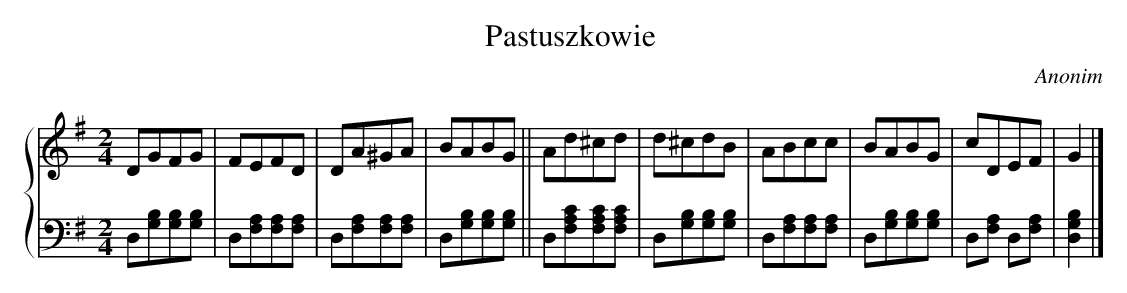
X:1
T: Pastuszkowie
C: Anonim
L: 1/8
M: 2/4
%%staves {1 2}
V: 1 clef=treble
V: 2 clef=bass
K: G
[V:1] DGFG |
[V:2] D,[G,B,][G,B,][G,B,] |
[V:1] FEFD |
[V:2] D,[F,A,][F,A,][F,A,] |
[V:1] DA^GA |
[V:2] D,[F,A,][F,A,][F,A,] |
[V:1] BABG ||
[V:2] D,[G,B,][G,B,][G,B,] ||
[V:1] Ad^cd |
[V:2] D,[F,A,C][F,A,C][F,A,C] |
[V:1] d^cdB |
[V:2] D,[G,B,][G,B,][G,B,] |
[V:1] ABcc |
[V:2] D,[F,A,][F,A,][F,A,] |
[V:1] BABG |
[V:2] D,[G,B,][G,B,][G,B,] |
[V:1] cDEF |
[V:2] D,[F,A,] D,[F,A,] |
[V:1] G2 |]
[V:2] [D,2G,2B,2] |]
